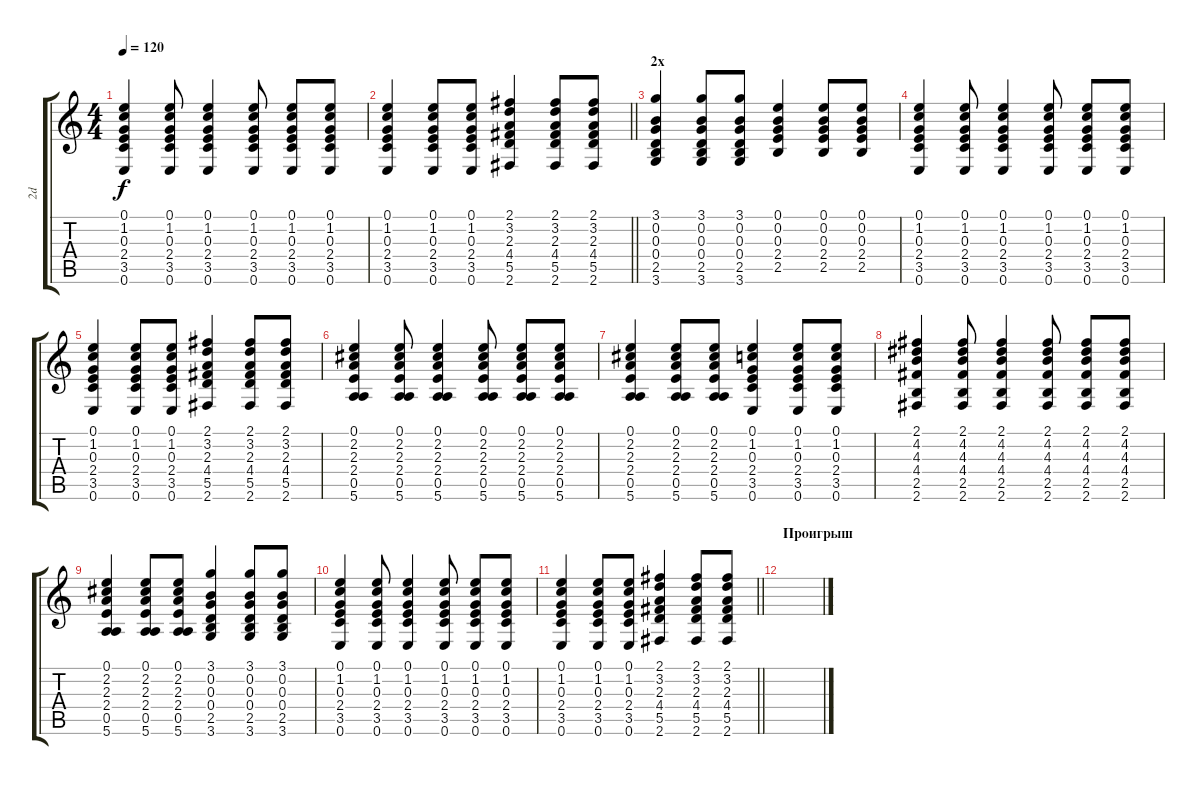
\track ("2d" "2d") {instrument acousticguitarsteel}
\staff {score tabs}
\tuning (E4 B3 G3 D3 A2 E2) {hide}
\ts (4 4)
\tempo 120
\clef g2
\ks c
(0.1 1.2 0.3 2.4 3.5 0.6).4{dy f} (0.1 1.2 0.3 2.4 3.5 0.6).8 (0.1 1.2 0.3 2.4 3.5 0.6).4 (0.1 1.2 0.3 2.4 3.5 0.6).8 (0.1 1.2 0.3 2.4 3.5 0.6).8 (0.1 1.2 0.3 2.4 3.5 0.6).8 |
\barLineRight lightlight
(0.1 1.2 0.3 2.4 3.5 0.6).4 (0.1 1.2 0.3 2.4 3.5 0.6).8 (0.1 1.2 0.3 2.4 3.5 0.6).8 (2.1 3.2 2.3 4.4 5.5 2.6).4 (2.1 3.2 2.3 4.4 5.5 2.6).8 (2.1 3.2 2.3 4.4 5.5 2.6).8 |
\section ("" "2х")
(3.1 0.2 0.3 0.4 2.5 3.6).4 (3.1 0.2 0.3 0.4 2.5 3.6).8 (3.1 0.2 0.3 0.4 2.5 3.6).8 (0.1 0.2 0.3 2.4 2.5).4 (0.1 0.2 0.3 2.4 2.5).8 (0.1 0.2 0.3 2.4 2.5).8 |
(0.1 1.2 0.3 2.4 3.5 0.6).4 (0.1 1.2 0.3 2.4 3.5 0.6).8 (0.1 1.2 0.3 2.4 3.5 0.6).4 (0.1 1.2 0.3 2.4 3.5 0.6).8 (0.1 1.2 0.3 2.4 3.5 0.6).8 (0.1 1.2 0.3 2.4 3.5 0.6).8 |
(0.1 1.2 0.3 2.4 3.5 0.6).4 (0.1 1.2 0.3 2.4 3.5 0.6).8 (0.1 1.2 0.3 2.4 3.5 0.6).8 (2.1 3.2 2.3 4.4 5.5 2.6).4 (2.1 3.2 2.3 4.4 5.5 2.6).8 (2.1 3.2 2.3 4.4 5.5 2.6).8 |
(0.1 2.2 2.3 2.4 0.5 5.6).4 (0.1 2.2 2.3 2.4 0.5 5.6).8 (0.1 2.2 2.3 2.4 0.5 5.6).4 (0.1 2.2 2.3 2.4 0.5 5.6).8 (0.1 2.2 2.3 2.4 0.5 5.6).8 (0.1 2.2 2.3 2.4 0.5 5.6).8 |
(0.1 2.2 2.3 2.4 0.5 5.6).4 (0.1 2.2 2.3 2.4 0.5 5.6).8 (0.1 2.2 2.3 2.4 0.5 5.6).8 (0.1 1.2 0.3 2.4 3.5 0.6).4 (0.1 1.2 0.3 2.4 3.5 0.6).8 (0.1 1.2 0.3 2.4 3.5 0.6).8 |
(2.1 4.2 4.3 4.4 2.5 2.6).4 (2.1 4.2 4.3 4.4 2.5 2.6).8 (2.1 4.2 4.3 4.4 2.5 2.6).4 (2.1 4.2 4.3 4.4 2.5 2.6).8 (2.1 4.2 4.3 4.4 2.5 2.6).8 (2.1 4.2 4.3 4.4 2.5 2.6).8 |
(0.1 2.2 2.3 2.4 0.5 5.6).4 (0.1 2.2 2.3 2.4 0.5 5.6).8 (0.1 2.2 2.3 2.4 0.5 5.6).8 (3.1 0.2 0.3 0.4 2.5 3.6).4 (3.1 0.2 0.3 0.4 2.5 3.6).8 (3.1 0.2 0.3 0.4 2.5 3.6).8 |
(0.1 1.2 0.3 2.4 3.5 0.6).4 (0.1 1.2 0.3 2.4 3.5 0.6).8 (0.1 1.2 0.3 2.4 3.5 0.6).4 (0.1 1.2 0.3 2.4 3.5 0.6).8 (0.1 1.2 0.3 2.4 3.5 0.6).8 (0.1 1.2 0.3 2.4 3.5 0.6).8 |
\barLineRight lightlight
(0.1 1.2 0.3 2.4 3.5 0.6).4 (0.1 1.2 0.3 2.4 3.5 0.6).8 (0.1 1.2 0.3 2.4 3.5 0.6).8 (2.1 3.2 2.3 4.4 5.5 2.6).4 (2.1 3.2 2.3 4.4 5.5 2.6).8 (2.1 3.2 2.3 4.4 5.5 2.6).8 |
\section ("" "Проигрыш")
